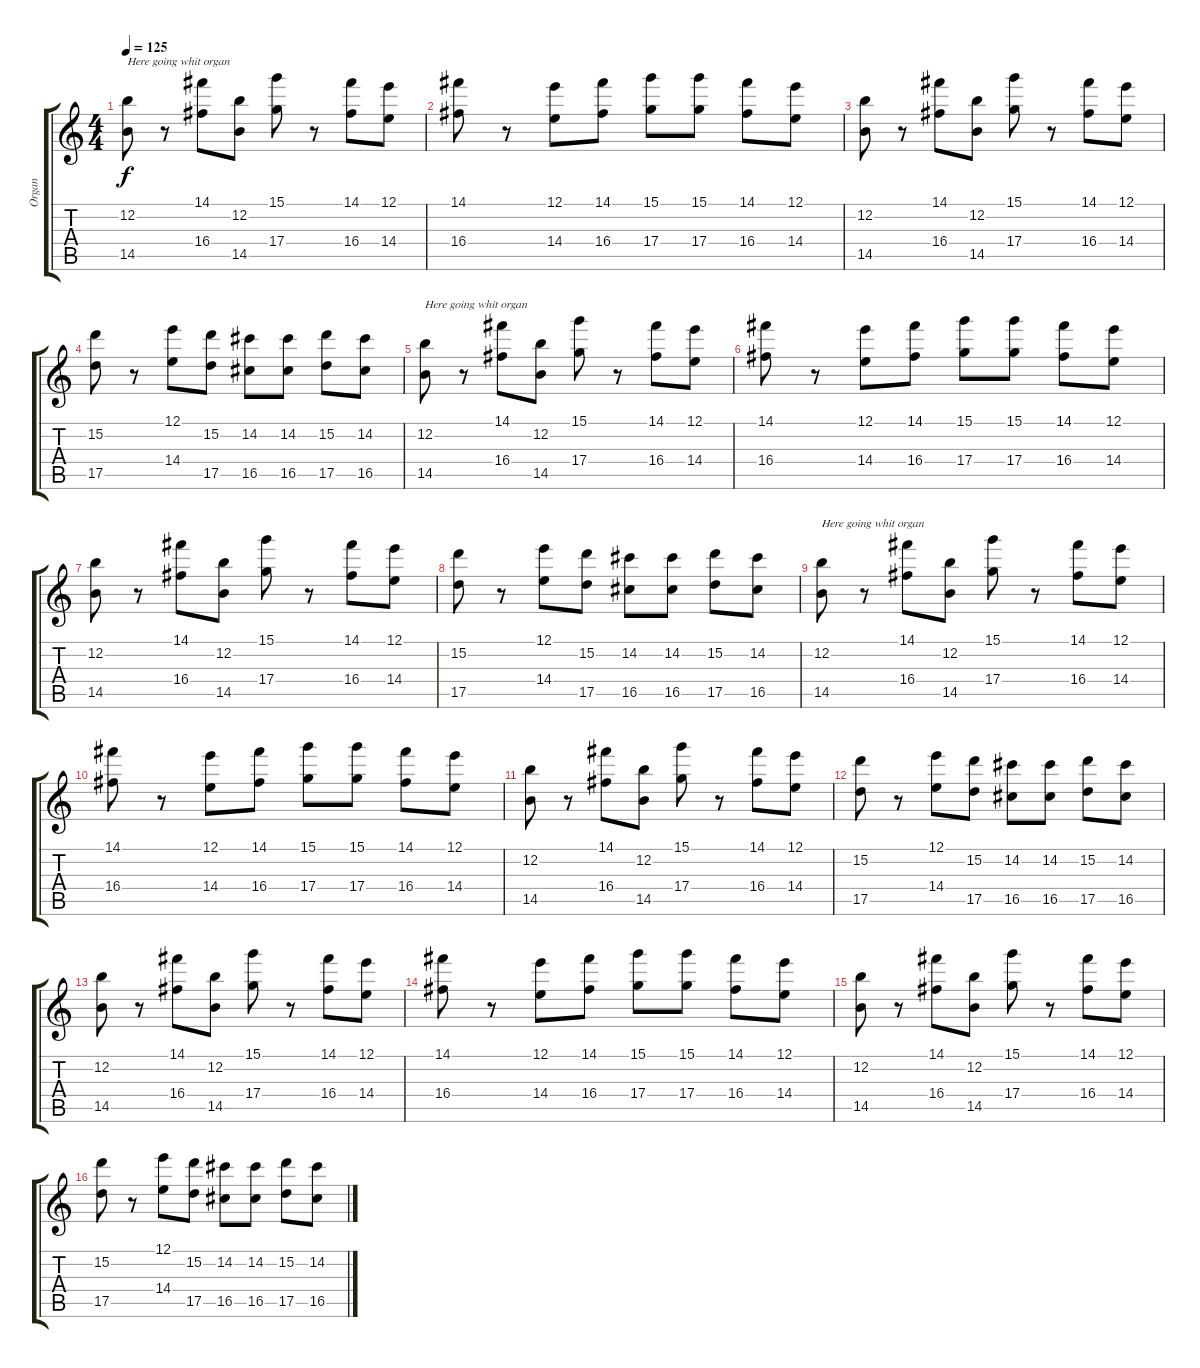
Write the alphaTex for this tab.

\track ("Organ" "Organ") {instrument overdrivenguitar}
\staff {score tabs}
\tuning (E4 B3 G3 D3 A2 E2) {hide}
\ts (4 4)
\tempo 125
\clef g2
\ks c
(12.2 14.5).8{txt "Here going whit organ" dy f volume 13 instrument overdrivenguitar} r.8 (14.1 16.4).8 (12.2 14.5).8 (15.1 17.4).8 r.8 (14.1 16.4).8 (12.1 14.4).8 |
(14.1 16.4).8 r.8 (12.1 14.4).8 (14.1 16.4).8 (15.1 17.4).8 (15.1 17.4).8 (14.1 16.4).8 (12.1 14.4).8 |
(12.2 14.5).8 r.8 (14.1 16.4).8 (12.2 14.5).8 (15.1 17.4).8 r.8 (14.1 16.4).8 (12.1 14.4).8 |
(15.2 17.5).8 r.8 (12.1 14.4).8 (15.2 17.5).8 (14.2 16.5).8 (14.2 16.5).8 (15.2 17.5).8 (14.2 16.5).8 |
(12.2 14.5).8{txt "Here going whit organ" volume 13 instrument overdrivenguitar} r.8 (14.1 16.4).8 (12.2 14.5).8 (15.1 17.4).8 r.8 (14.1 16.4).8 (12.1 14.4).8 |
(14.1 16.4).8 r.8 (12.1 14.4).8 (14.1 16.4).8 (15.1 17.4).8 (15.1 17.4).8 (14.1 16.4).8 (12.1 14.4).8 |
(12.2 14.5).8 r.8 (14.1 16.4).8 (12.2 14.5).8 (15.1 17.4).8 r.8 (14.1 16.4).8 (12.1 14.4).8 |
(15.2 17.5).8 r.8 (12.1 14.4).8 (15.2 17.5).8 (14.2 16.5).8 (14.2 16.5).8 (15.2 17.5).8 (14.2 16.5).8 |
(12.2 14.5).8{txt "Here going whit organ" volume 13 instrument overdrivenguitar} r.8 (14.1 16.4).8 (12.2 14.5).8 (15.1 17.4).8 r.8 (14.1 16.4).8 (12.1 14.4).8 |
(14.1 16.4).8 r.8 (12.1 14.4).8 (14.1 16.4).8 (15.1 17.4).8 (15.1 17.4).8 (14.1 16.4).8 (12.1 14.4).8 |
(12.2 14.5).8 r.8 (14.1 16.4).8 (12.2 14.5).8 (15.1 17.4).8 r.8 (14.1 16.4).8 (12.1 14.4).8 |
(15.2 17.5).8 r.8 (12.1 14.4).8 (15.2 17.5).8 (14.2 16.5).8 (14.2 16.5).8 (15.2 17.5).8 (14.2 16.5).8 |
(12.2 14.5).8{volume 0} r.8 (14.1 16.4).8 (12.2 14.5).8 (15.1 17.4).8 r.8 (14.1 16.4).8 (12.1 14.4).8 |
(14.1 16.4).8 r.8 (12.1 14.4).8 (14.1 16.4).8 (15.1 17.4).8 (15.1 17.4).8 (14.1 16.4).8 (12.1 14.4).8 |
(12.2 14.5).8 r.8 (14.1 16.4).8 (12.2 14.5).8 (15.1 17.4).8 r.8 (14.1 16.4).8 (12.1 14.4).8 |
(15.2 17.5).8 r.8 (12.1 14.4).8 (15.2 17.5).8 (14.2 16.5).8 (14.2 16.5).8 (15.2 17.5).8 (14.2 16.5).8
